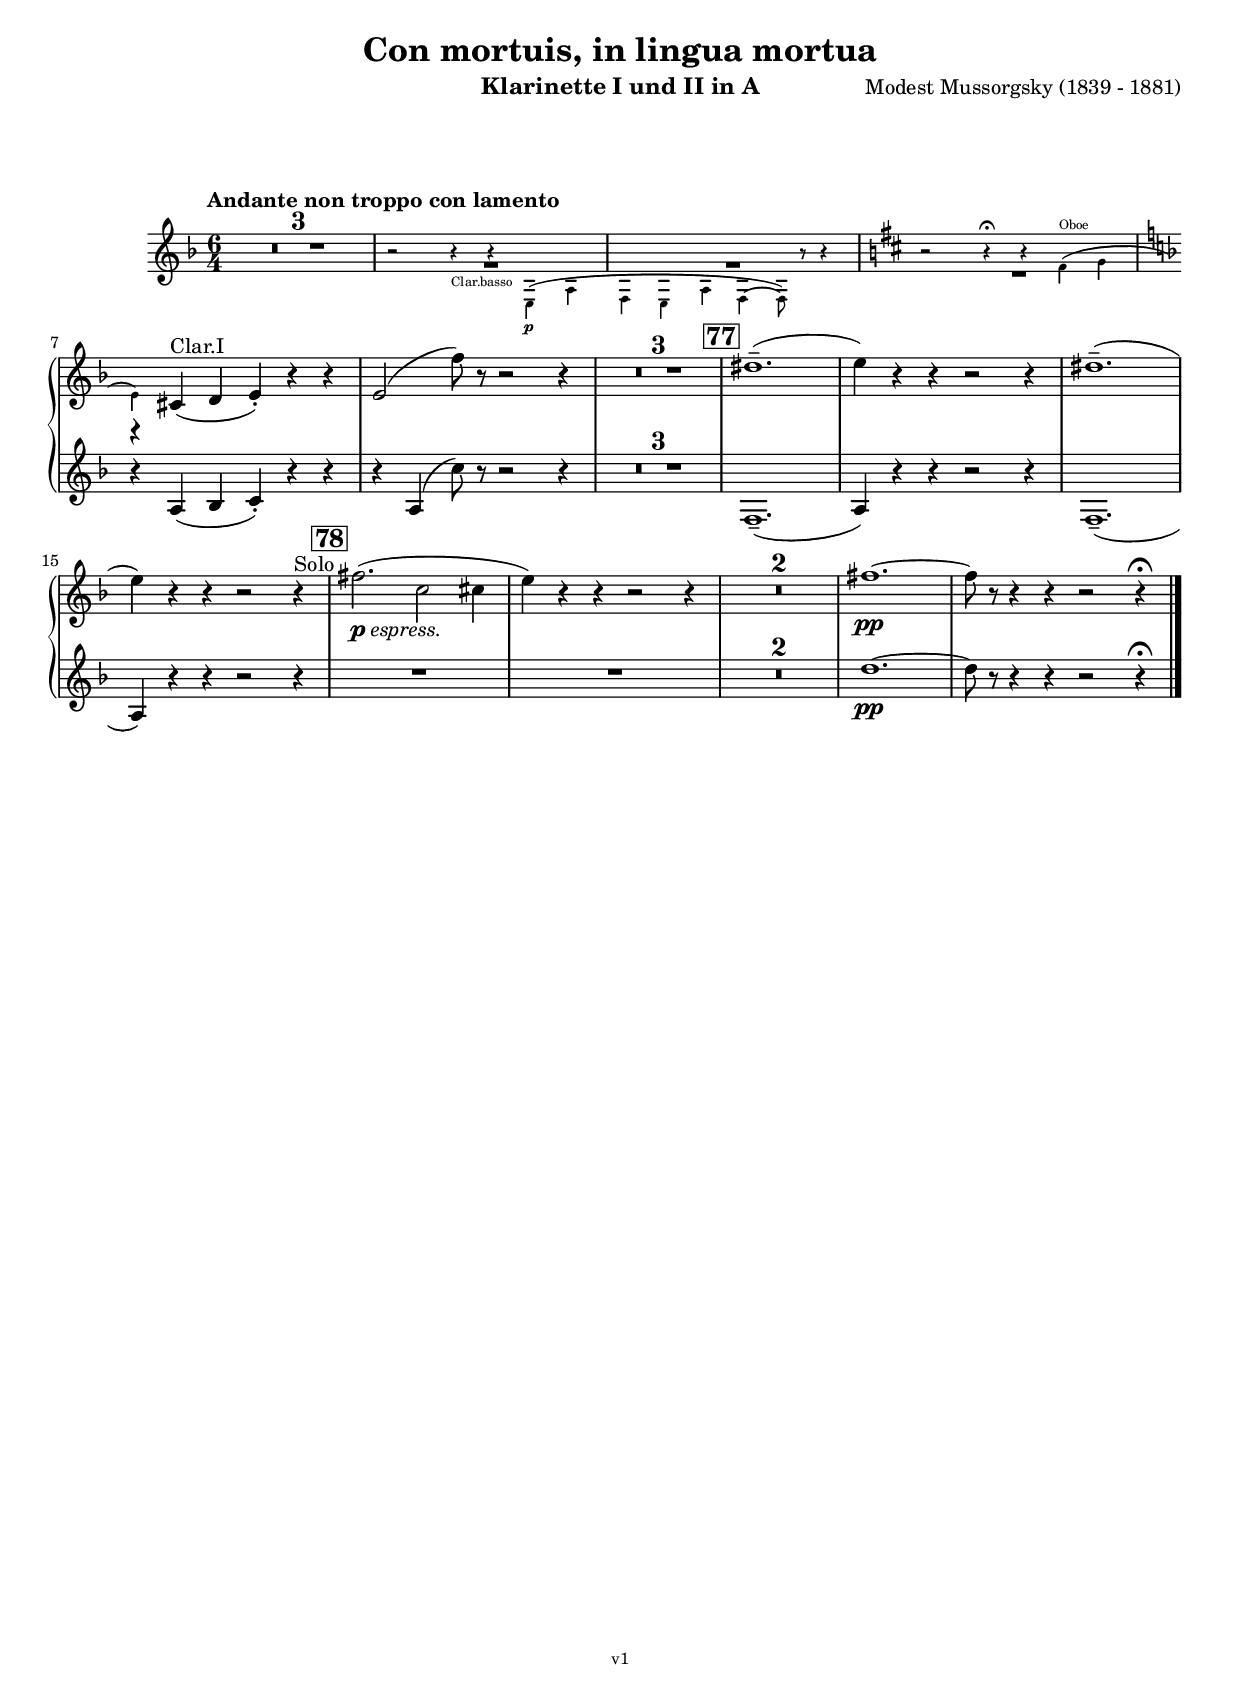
\version "2.24.1"
\language "deutsch"

\paper {
    top-margin = 10\mm
    bottom-margin = 10\mm
    left-margin = 10\mm
    right-margin = 10\mm
    ragged-last = ##f
}

\header{
  title = "Con mortuis, in lingua mortua"
  subtitle = ""
  composerShort = "Modest Mussorgsky"
  composer = "Modest Mussorgsky (1839 - 1881)"
  version = "v1"
}

% Adapt this for automatic line-breaks
% mBreak = {}
% pBreak = {}
mBreak = { \break }
pBreak = { \pageBreak }
#(set-global-staff-size 18)

% Useful snippets
pCresc = _\markup { \dynamic p \italic "cresc." }
mfDim = _\markup { \dynamic mf \italic "dim." }
fCantabile = _\markup { \dynamic f \italic "cantabile" }
smorz = _\markup { \italic "smorz." }
sempreFf = _\markup { \italic "sempre" \dynamic ff }
ffSempre = _\markup { \dynamic ff \italic "sempre" }
sempreFff = _\markup { \italic "sempre" \dynamic fff }
pocoF = _\markup { \italic "poco" \dynamic f }
ffz = _\markup { \dynamic { ffz } } 
ffp = _\markup { \dynamic { ffp } } 
crescMolto = _\markup { \italic "cresc. molto" }
pMoltoCresc = _\markup { \dynamic p \italic "molto cresc." }
sempreCresc = _\markup { \italic "sempre cresc." }
ppEspr = _\markup { \dynamic pp \italic "espr." }
ppiuEspress = _\markup { \dynamic p \italic "più espress." }
pocoCresc = _\markup { \italic "poco cresc." }
espress = _\markup { \italic "espress." }
mfEspress = _\markup { \dynamic mf \italic "espress." }
pEspress = _\markup { \dynamic p \italic "espress." }
string = ^\markup { \italic "string." }
stringendo = ^\markup { \italic "stringendo" }
pocoString = ^\markup { \italic "poco string." }
sempreStringendo = ^\markup { \italic "sempre stringendo" }
sempreString = ^\markup { \italic "sempre string." }
tuttaForza = _\markup { \italic "tutta forza" }
allargando = _\markup { \italic "allargando" }
pocoMenoMosso = ^\markup {\italic \bold {"Poco meno mosso."} }
rit = ^\markup {\italic {"rit."} }
rall = ^\markup {\italic {"rall."} }
riten = ^\markup {\italic {"riten."} }
ritATempo = ^\markup { \center-align \italic {"  rit. a tempo"} }
aTempo = ^\markup { \italic {"a tempo"} }
moltoRit = ^\markup { \italic {"molto rit."} }
pocoRit = ^\markup {\italic {"poco rit."} }
pocoRiten = ^\markup {\italic {"poco riten."} }
sec = ^\markup {\italic {"sec."} }
pocoRall = ^\markup {\italic {"poco rall."} }
pocoAPocoRall = ^\markup {\italic {"poco a poco rall."} }
pocoAPocoAccel = ^\markup {\italic {"poco a poco accel."} }
pocoAPocoAccelAlD = ^\markup {\italic {"poco a poco accel. al D"} }
sempreAccel = ^\markup {\italic {"sempre accel."} }
solo = ^\markup { "Solo" }
piuF = _\markup { \italic "più" \dynamic f }
piuP = _\markup { \italic "più" \dynamic p }
lento = ^\markup { \italic "Lento" }
accel = ^\markup { \bold { "accel." } }
tempoPrimo = ^\markup { \italic { "Tempo I" } }

% Adapted from http://lsr.di.unimi.it/LSR/Snippet?id=655
% Make title, subtitle, instrument appear on pages other than the first
#(define (part-not-first-page layout props arg)
   (if (not (= (chain-assoc-get 'page:page-number props -1)
               (ly:output-def-lookup layout 'first-page-number)))
       (interpret-markup layout props arg)
       empty-stencil))

\paper {
  oddHeaderMarkup = \markup
  \fill-line {
    " "
    \on-the-fly #part-not-first-page \fontsize #-1.0 \concat {
      \fromproperty #'header:composerShort
      "     -     "
      \fromproperty #'header:title
      "     -     "
      \fromproperty #'header:instrument
    }
    \if \should-print-page-number \fromproperty #'page:page-number-string
  }
  evenHeaderMarkup = \markup
  \fill-line {
    \if \should-print-page-number \fromproperty #'page:page-number-string
    \on-the-fly #part-not-first-page \fontsize #-1.0 \concat {
      \fromproperty #'header:composerShort
      "     -     "
      \fromproperty #'header:title
      "     -     "
      \fromproperty #'header:instrument
    }
    " "
  }
  oddFooterMarkup = \markup
  \fill-line \fontsize #-2.0 {
    " "
    \fromproperty #'header:version
    " "
  }
  % Distance between title stuff and music
  markup-system-spacing.basic-distance = #12
  markup-system-spacing.minimum-distance = #12
  markup-system-spacing.padding = #10
  % Distance between music systems
  system-system-spacing.basic-distance = #13
  system-system-spacing.minimum-distance = #13
  % system-system-spacing.padding = #10
  
}

\layout {
  \context {
    \Staff
    % This allows the use of \startMeasureCount and \stopMeasureCount
    % See https://lilypond.org/doc/v2.23/Documentation/snippets/repeats#repeats-numbering-groups-of-measures
    \consists #Measure_counter_engraver
    % \RemoveEmptyStaves
    \RemoveAllEmptyStaves
  }
}

% ---------------------------------------------------------

clarinet_I = {
  \set Score.rehearsalMarkFormatter = #format-mark-box-numbers
  \accidentalStyle Score.modern-cautionary
  \defaultTimeSignature
  \compressEmptyMeasures
  \time 6/4
  \tempo "Andante non troppo con lamento"
  \key f \major
  \clef violin
  \relative c'' {
    % cl1 p17 1
    R1.*3 |
    <<
      {
        \override MultiMeasureRest.staff-position = #-4
        R1.*2 |
        \revert MultiMeasureRest.staff-position
        \override MultiMeasureRest.staff-position = #-6
        R1.*1 |
        \revert MultiMeasureRest.staff-position
        r4 cis,(^"Clar.I" d e-.) r r |
      }
      \new CueVoice \transpose c c \relative {
        \stemDown
        r2 r4_"Clar.basso" r4 e\p( a |
        f4 e a f4~ f8) r r4 |
        \key d \major 
        r2 r4\fermata r fis'(^"Oboe" g |
        \key f \major
        \mBreak
        
        % cl1 p18 1
        e) s2 s2. |
        \stemNeutral
      }
    >>
    e2( f'8) r r2 r4 |
    R1.*3 |
    \mark #77
    dis1.--( |
    e4) r r r2 r4 |
    dis1.--( |
    e4) r r r2 r4\solo |
    \mark #78
    fis2.(\pEspress c2 cis4 |
    e4) r r r2 r4 |
    R1.*2
    fis1.~\pp |
    fis8 r r4 r r2 r4\fermata
    \bar "|."
  }
}

clarinet_II = {
  \set Score.rehearsalMarkFormatter = #format-mark-box-numbers
  \accidentalStyle Score.modern-cautionary
  \defaultTimeSignature
  \compressEmptyMeasures
  \time 6/4
  \tempo "Andante non troppo con lamento"
  \key f \major
  \clef violin
  \relative c'' {
    % cl2 p17 1
    R1.*6 |
    \mBreak
    
    % cl2 p18 1
    r4 a,( b c-.) r r |
    r4
    a( c'8) r r2 r4 |
    R1.*3 |
    f,,1.--( |
    a4) r r r2 r4 |
    f1.--( |
    \mBreak
    
    % cl2 p18 2
    a4) r r r2 r4 |
    R1.*4
    d'1.~\pp |
    d8 r r4 r r2 r4\fermata
    \bar "|."
  }
}



% ---------------------------------------------------------

\bookpart {
  \header{
    instrument = "Klarinette I und II in A"
  }
  \score {
    \new GrandStaff <<
      \new Staff {
        \transpose a a \clarinet_I
      }
      \new Staff {
        \accidentalStyle Score.modern-cautionary
        \transpose a a \clarinet_II
      }
    >>
  }
}

%{
\bookpart {
  \header{
    instrument = "Klarinette I in Bb"
  }
  \score {
    \new Staff {
      \override DynamicLineSpanner.staff-padding = #3
      \accidentalStyle Score.modern-cautionary
      \new Voice {
        \transpose b b \clarinet_I
      }
    }
  }
}
%}

%{
\bookpart {
  \header{
    instrument = "Klarinette II in Bb"
  }
  \score {
    \new Staff {
      \override DynamicLineSpanner.staff-padding = #3
      \accidentalStyle Score.modern-cautionary
      \new Voice {
        \transpose b b \clarinet_II
      }
    }
  }
}
%}
